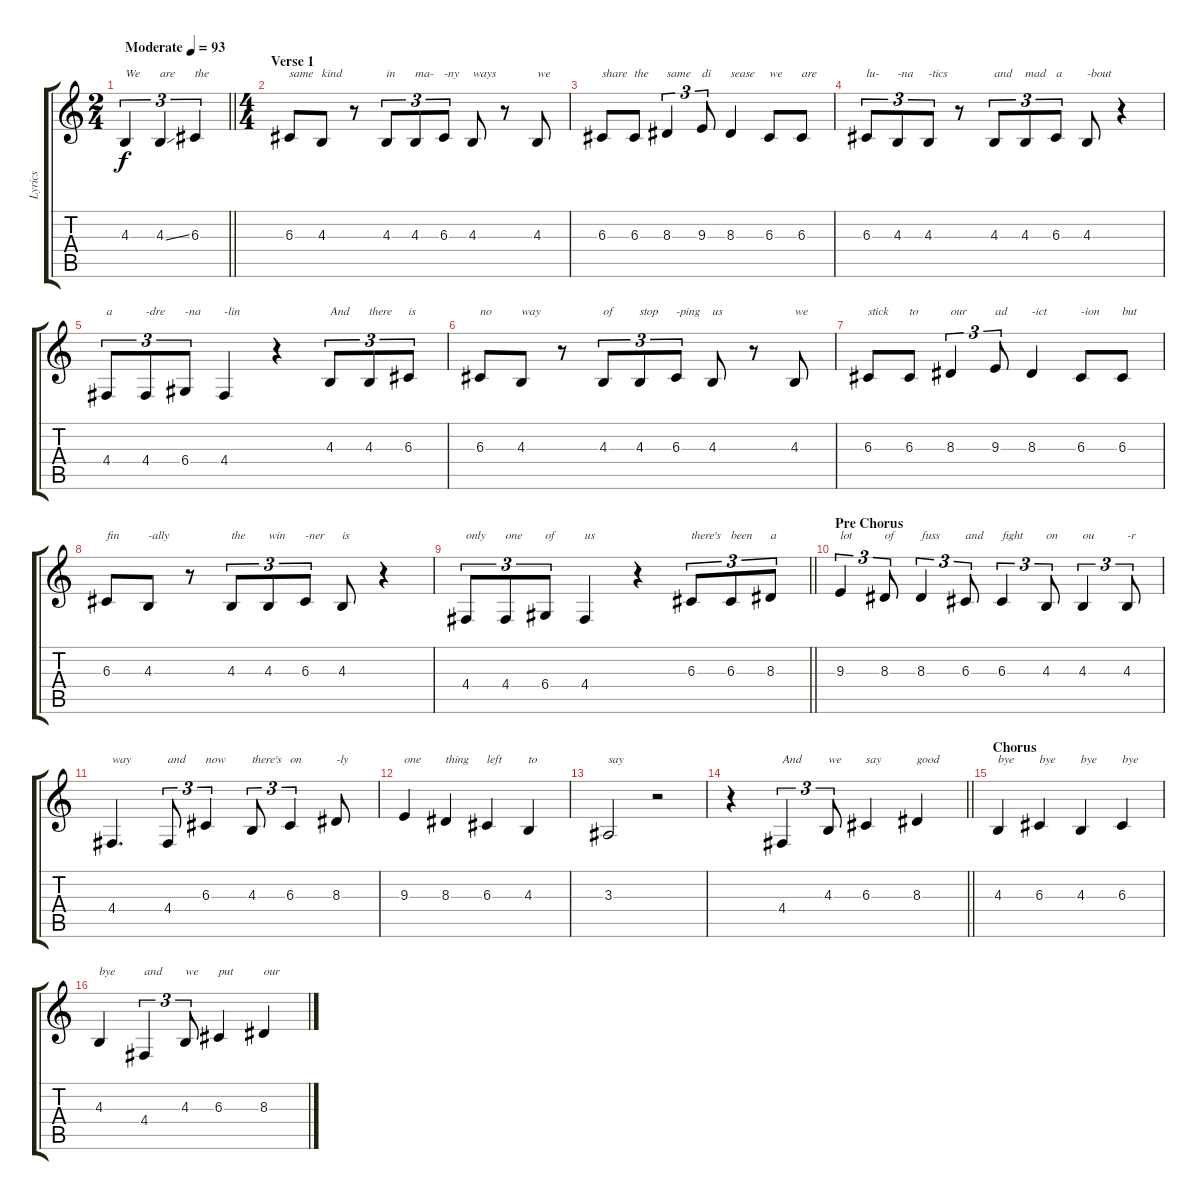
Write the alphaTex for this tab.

\track ("Lyrics" "Lyrics") {instrument tenorsax}
\staff {score tabs}
\tuning (E4 B3 G3 D3 A2 E2) {hide}
\ts (2 4)
\tempo (93 "Moderate")
\clef g2
\barLineRight lightlight
\ks c
4.3.4{tu (3 2) txt "We" lyrics (0 "") lyrics (1 "") lyrics (2 "") lyrics (3 "") lyrics (4 "") dy f instrument tenorsax} 4.3{ss}.4{tu (3 2) txt "are"} 6.3.4{tu (3 2) txt "the"} |
\ts (4 4)
\section ("" "Verse 1")
6.3.8{txt "same"} 4.3.8{txt "kind"} r.8 4.3.8{tu (3 2) txt "in"} 4.3.8{tu (3 2) txt "ma-"} 6.3.8{tu (3 2) txt "-ny"} 4.3.8{txt "ways"} r.8 4.3.8{txt "we"} |
6.3.8{txt "share"} 6.3.8{txt "the"} 8.3.4{tu (3 2) txt "same"} 9.3.8{tu (3 2) txt "di"} 8.3.4{txt "sease"} 6.3.8{txt "we"} 6.3.8{txt "are"} |
6.3.8{tu (3 2) txt "lu-"} 4.3.8{tu (3 2) txt "-na"} 4.3.8{tu (3 2) txt "-tics"} r.8 4.3.8{tu (3 2) txt "and"} 4.3.8{tu (3 2) txt "mad"} 6.3.8{tu (3 2) txt "a"} 4.3.8{txt "-bout"} r.4 |
4.4.8{tu (3 2) txt "a"} 4.4.8{tu (3 2) txt "-dre"} 6.4.8{tu (3 2) txt "-na"} 4.4.4{txt "-lin"} r.4 4.3.8{tu (3 2) txt "And"} 4.3.8{tu (3 2) txt "there"} 6.3.8{tu (3 2) txt "is"} |
6.3.8{txt "no"} 4.3.8{txt "way"} r.8 4.3.8{tu (3 2) txt "of"} 4.3.8{tu (3 2) txt "stop"} 6.3.8{tu (3 2) txt "-ping"} 4.3.8{txt "us"} r.8 4.3.8{txt "we"} |
6.3.8{txt "stick"} 6.3.8{txt "to"} 8.3.4{tu (3 2) txt "our"} 9.3.8{tu (3 2) txt "ad"} 8.3.4{txt "-ict"} 6.3.8{txt "-ion"} 6.3.8{txt "but"} |
6.3.8{txt "fin"} 4.3.8{txt "-ally"} r.8 4.3.8{tu (3 2) txt "the"} 4.3.8{tu (3 2) txt "win"} 6.3.8{tu (3 2) txt "-ner"} 4.3.8{txt "is"} r.4 |
\barLineRight lightlight
4.4.8{tu (3 2) txt "only"} 4.4.8{tu (3 2) txt "one"} 6.4.8{tu (3 2) txt "of"} 4.4.4{txt "us"} r.4 6.3.8{tu (3 2) txt "there's"} 6.3.8{tu (3 2) txt "been"} 8.3.8{tu (3 2) txt "a"} |
\section ("" "Pre Chorus")
9.3.4{tu (3 2) txt "lot"} 8.3.8{tu (3 2) txt "of"} 8.3.4{tu (3 2) txt "fuss"} 6.3.8{tu (3 2) txt "and"} 6.3.4{tu (3 2) txt "fight"} 4.3.8{tu (3 2) txt "on"} 4.3.4{tu (3 2) txt "ou"} 4.3.8{tu (3 2) txt "-r"} |
4.4.4{d txt "way"} 4.4.8{tu (3 2) txt "and"} 6.3.4{tu (3 2) txt "now"} 4.3.8{tu (3 2) txt "there's"} 6.3.4{tu (3 2) txt "on"} 8.3.8{txt "-ly"} |
9.3.4{txt "one"} 8.3.4{txt "thing"} 6.3.4{txt "left"} 4.3.4{txt "to"} |
3.3.2{txt "say"} r.2 |
\barLineRight lightlight
r.4 4.4.4{tu (3 2) txt "And"} 4.3.8{tu (3 2) txt "we"} 6.3.4{txt "say"} 8.3.4{txt "good"} |
\section ("" "Chorus")
4.3.4{txt "bye"} 6.3.4{txt "bye"} 4.3.4{txt "bye"} 6.3.4{txt "bye"} |
4.3.4{txt "bye"} 4.4.4{tu (3 2) txt "and"} 4.3.8{tu (3 2) txt "we"} 6.3.4{txt "put"} 8.3.4{txt "our"}
